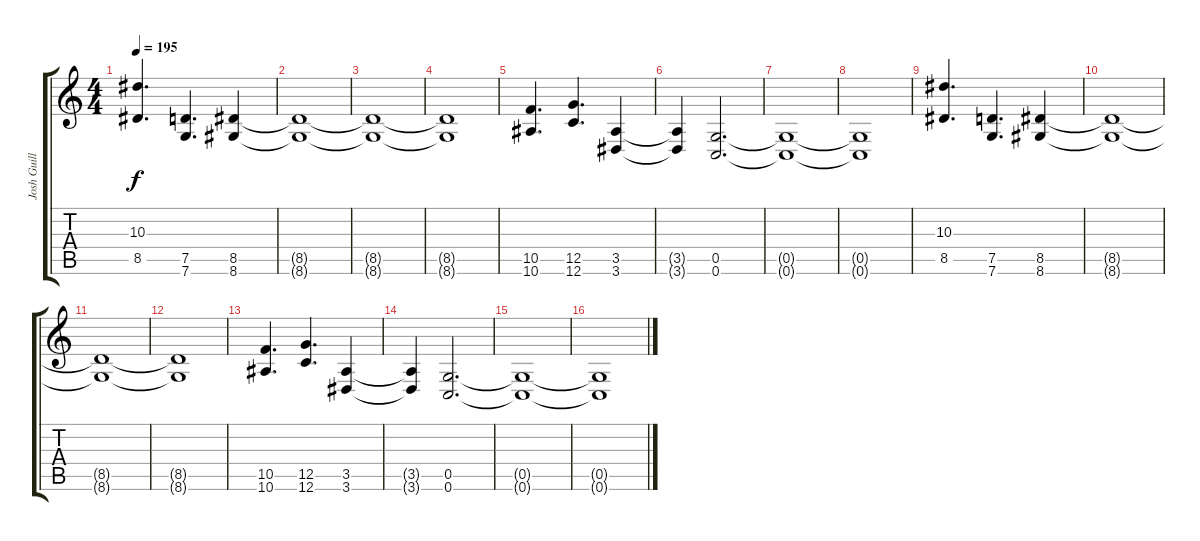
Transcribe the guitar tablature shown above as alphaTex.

\track ("Josh Guillaume" "Josh Guill") {instrument overdrivenguitar}
\staff {score tabs}
\tuning (D4 A3 F3 C3 G2 C2) {hide}
\ts (4 4)
\tempo 195
\clef g2
\ks c
(10.3 8.5).4{d dy f balance 13} (7.5 7.6).4{d} (8.5 8.6).4 |
(8.5{t} 8.6{t}).1 |
(8.5{t} 8.6{t}).1 |
(8.5{t} 8.6{t}).1 |
(10.5 10.6).4{d} (12.5 12.6).4{d} (3.5 3.6).4 |
(3.5{t} 3.6{t}).4 (0.5 0.6).2{d} |
(0.5{t} 0.6{t}).1 |
(0.5{t} 0.6{t}).1 |
(10.3 8.5).4{d} (7.5 7.6).4{d} (8.5 8.6).4 |
(8.5{t} 8.6{t}).1 |
(8.5{t} 8.6{t}).1 |
(8.5{t} 8.6{t}).1 |
(10.5 10.6).4{d} (12.5 12.6).4{d} (3.5 3.6).4 |
(3.5{t} 3.6{t}).4 (0.5 0.6).2{d} |
(0.5{t} 0.6{t}).1 |
(0.5{t} 0.6{t}).1
